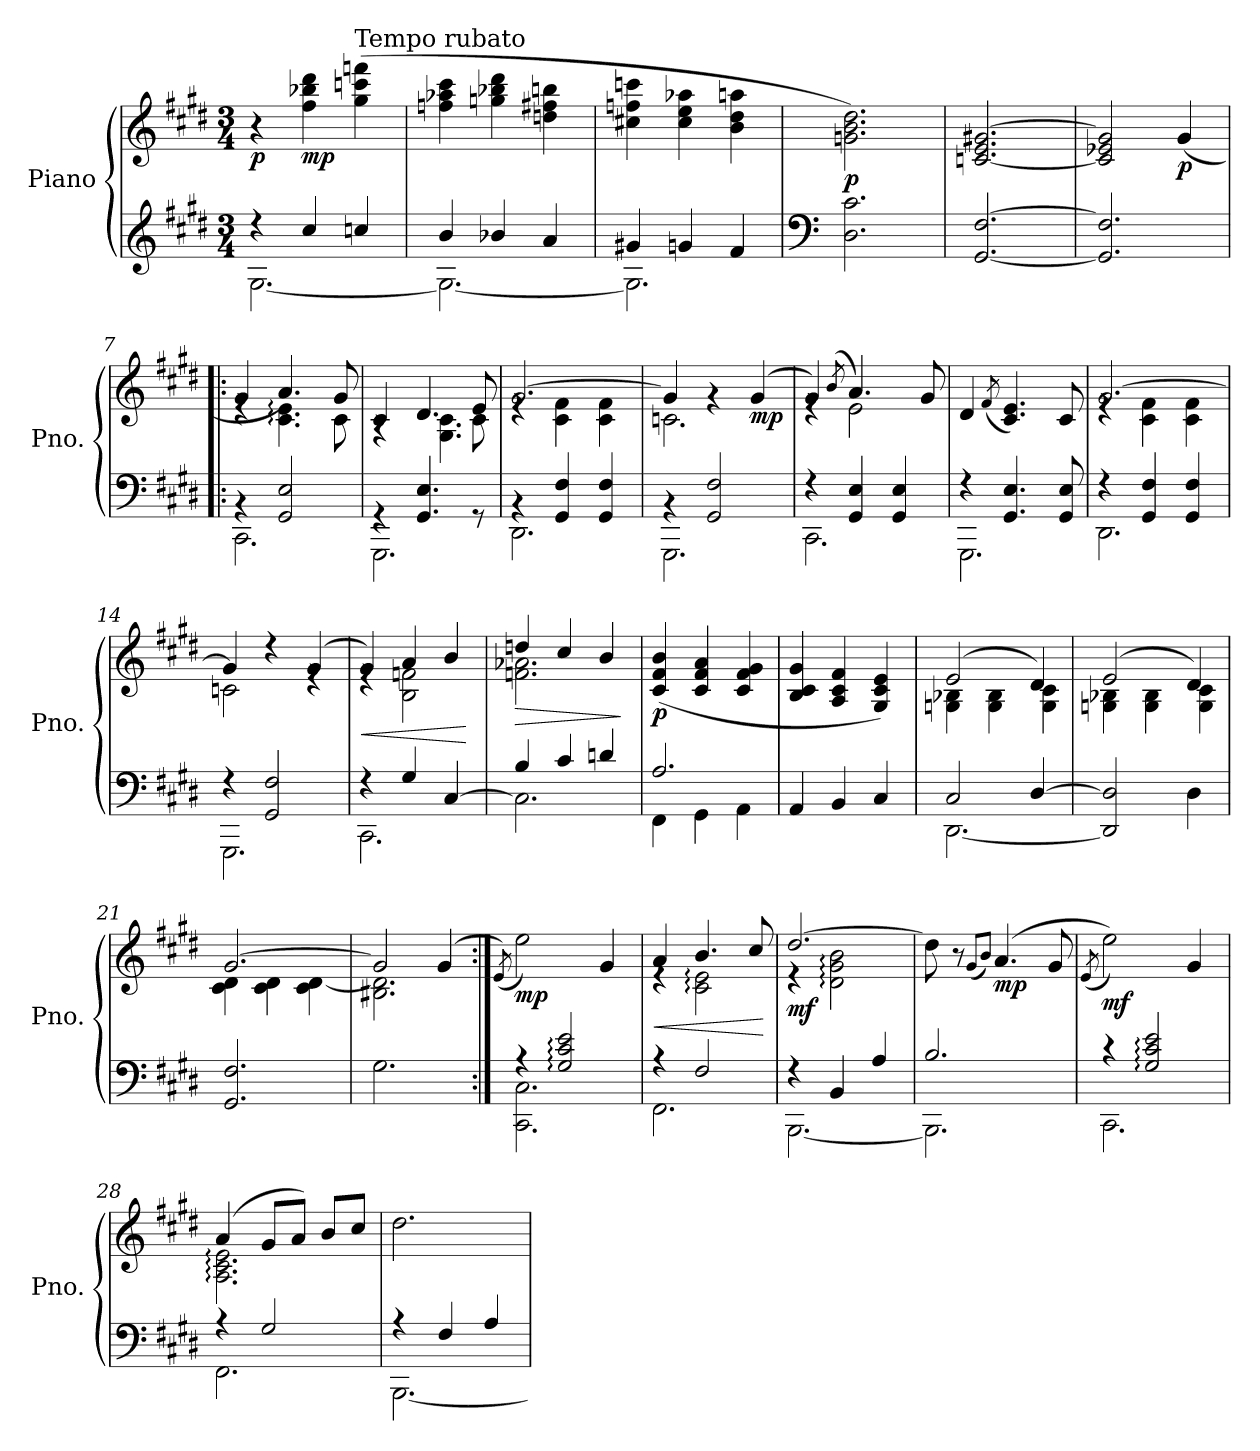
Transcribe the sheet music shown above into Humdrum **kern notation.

**kern	**kern	**dynam
*part1	*part1	*part1
*staff2	*staff1	*staff1/2
*I"Piano	*	*
*I'Pno.	*	*
*clefG2	*clefG2	*
*k[f#c#g#d#]	*k[f#c#g#d#]	*
*M3/4	*M3/4	*
*MM135	*MM135	*
=1	=1	=1
*^	*	*
!	!	!	!LO:DY:b
4r	[2.G#\	4r	p
!	!	!	!LO:DY:b
4cc#/	.	4ff#\ 4bb-X\ 4ddd#\	mp
!	!	!LO:TX:a:t=Tempo rubato	!
4ccn/	.	(>4gg#\ 4cccn\ 4fffn\	.
=2	=2	=2	=2
4b/	2.G#\_	4ffn\ 4aa-X\ 4ccc#\	.
4b-X/	.	4ggn\ 4bb-X\ 4ddd#\	.
4a/	.	4ddn\ 4ff#X\ 4bbn\	.
=3	=3	=3	=3
4g#X/	2.G#\]	4cc#X\ 4ffn\ 4cccn\	.
4gn/	.	4cc#\ 4ee\ 4aa-X\	.
4f#/	.	4b\ 4dd#\ 4aan\	.
*v	*v	*	*
=4	=4	=4
*clefF4	*	*
!	!	!LO:DY:b
2.D#\ 2.c#\	2.gn\ 2.b\ 2.dd#\)	p
=5	=5	=5
*	*MM80	*
[2.GG#/ [2.F#/	[2.cn/ 2.e/ [2.g#X/	.
!!LO:LB:g=z
=6	=6	=6
*	*MM50	*
2.GG#/] 2.F#/]	2c/] 2e-X/ 2g#/]	.
!	!	!LO:DY:b
.	(>4g#/	p
=7!|:	=7!|:	=7!|:
*	*MM135	*
*^	*^	*
4rBB	2.CC#\	4g#/	4re	.
2GG#/ 2E/	.	4.a/)	4.c#\: 4.e\:	.
.	.	8g#/	8c#\	.
=8	=8	=8	=8	=8
4rGG	2.GGG#\	4c#/	4rA	.
4.GG#/ 4.E/	.	4.d#/	4.G#\ 4.c#\	.
8rGG	.	8e/	8c#\	.
=9	=9	=9	=9	=9
4rBB	2.DD#\	[2.g#/	4re	.
4GG#/ 4F#/	.	.	4c#\ 4f#\	.
4GG#/ 4F#/	.	.	4c#\ 4f#\	.
=10	=10	=10	=10	=10
4rBB	2.GGG#\	4g#/]	2.cn\	.
2GG#/ 2F#/	.	4rg	.	.
!	!	!	!	!LO:DY:b
.	.	(>4g#/	.	mp
!!LO:LB:g=z	!!
=11	=11	=11	=11	=11
4r	2.CC#\	4g#/)	4re	.
.	.	(<8qb/	.	.
4GG#/ 4E/	.	4.a/)	2e\	.
4GG#/ 4E/	.	.	.	.
.	.	8g#/	.	.
*	*	*v	*v	*
=12	=12	=12	=12
4r	2.GGG#\	4d#/	.
.	.	(<8qf#/	.
4.GG#/ 4.E/	.	4.c#/ 4.e/)	.
8GG#/ 8E/	.	8c#/	.
=13	=13	=13	=13
*	*	*^	*
4r	2.DD#\	[2.g#/	4re	.
4GG#/ 4F#/	.	.	4c#\ 4f#\	.
4GG#/ 4F#/	.	.	4c#\ 4f#\	.
=14	=14	=14	=14	=14
4r	2.GGG#\	4g#/]	2cn\	.
2GG#/ 2F#/	.	4r	.	.
.	.	(>4g#/	4re	.
=15	=15	=15	=15	=15
!	!	!	!	!LO:HP:b
4r	2.CC#\	4g#/)	4re	<
4G#/	.	4a/	2B\ 2fn\	.
[4C#/	.	4b/	.	.
*v	*v	*	*	*
*	*v	*v	*
.	.	[
=16	=16	=16
*^	*	*
!	!	!	!LO:HP:b
*	*	*^	*
4B/	2.C#\]	4ddn/	2.fn\ 2.a-X\	>
4c#/	.	4cc#/	.	.
4dn/	.	4b/	.	.
*v	*v	*	*	*
*	*v	*v	*
.	.	]
!!LO:LB:g=z
=17	=17	=17
*^	*	*
!	!	!	!LO:DY:b
2.A:/	4FF#\	(>4c#/ 4f#/ 4b/	p
.	4GG#\	4c#/ 4f#/ 4a/	.
.	4AA\	4c#/ 4f#/ 4g#/	.
*v	*v	*	*
=18	=18	=18
4AA/	4B/ 4c#/ 4g#/	.
4BB/	4A/ 4c#/ 4f#/	.
4C#/	4G#/ 4c#/ 4e/)	.
=19	=19	=19
*^	*^	*
2C#/	[2.DD#\	(>2e/	4Gn\ 4B-X\	.
.	.	.	4G\ 4B-\	.
[4D#/	.	4d#/)	4G\ 4c#\	.
*v	*v	*	*	*
=20	=20	=20	=20
2DD#/] 2D#/]	(>2e/	4Gn\ 4B-X\	.
.	.	4G\ 4B-\	.
4D#\	4d#/)	4G\ 4c#\	.
=21	=21	=21	=21
*	*MM120	*	*
2.GG#/ 2.F#/	[2.g#/	4c#\ 4d#\	.
.	.	4c#\ 4d#\	.
.	.	4c#\ [4d#\	.
=22	=22	=22	=22
2.G#\	2g#/]	2.B#X\ 2.d#\]	.
.	(>4g#/	.	.
*	*v	*v	*
!!LO:LB:g=z
=23:|!	=23:|!	=23:|!
*	*MM130	*
.	(<8qe/)	.
*^	*	*
!	!	!	!LO:DY:b
4r	2.CC#\ 2.C#\	2ee\)	mp
2G#/: 2c#/: 2e/:	.	.	.
.	.	4g#/	.
=24	=24	=24	=24
!	!	!	!LO:HP:b
*	*	*^	*
4r	2.FF#\	4a/	4re	<
2F#/	.	4.b/	2c#\: 2e\:	.
.	.	8cc#/	.	.
*v	*v	*	*	*
*	*v	*v	*
.	.	[
=25	=25	=25
*^	*^	*
!	!	!	!	!LO:DY:b
4r	[2.BBB\	[2.dd#/	4r	mf
4BB/	.	.	2d#\: 2g#\: 2b\:	.
4A/	.	.	.	.
*	*	*v	*v	*
=26	=26	=26	=26
2.B/	2.BBB\]	8dd#\]	.
.	.	8r	.
.	.	(<8qg#/L	.
.	.	8qb/J)	.
!	!	!	!LO:DY:b
.	.	(>4.a/	mp
.	.	8g#/	.
=27	=27	=27	=27
.	.	(<8qe/	.
!	!	!	!LO:DY:b
4r	2.CC#\	2ee\))	mf
2G#/: 2c#/: 2e/:	.	.	.
.	.	4g#/	.
!!LO:PB:g=z
=28	=28	=28	=28
*	*	*^	*
4r	2.FF#\	(>4a/	2.A\: 2.c#\: 2.e\:	.
2G#/	.	8g#/L	.	.
.	.	8a/J)	.	.
.	.	8b/L	.	.
.	.	8cc#/J	.	.
*	*	*v	*v	*
=29	=29	=29	=29
4r	[2.BBB\	2.dd#\	.
4F#/	.	.	.
4A/	.	.	.
*v	*v	*	*
=	=	=
*-	*-	*-
